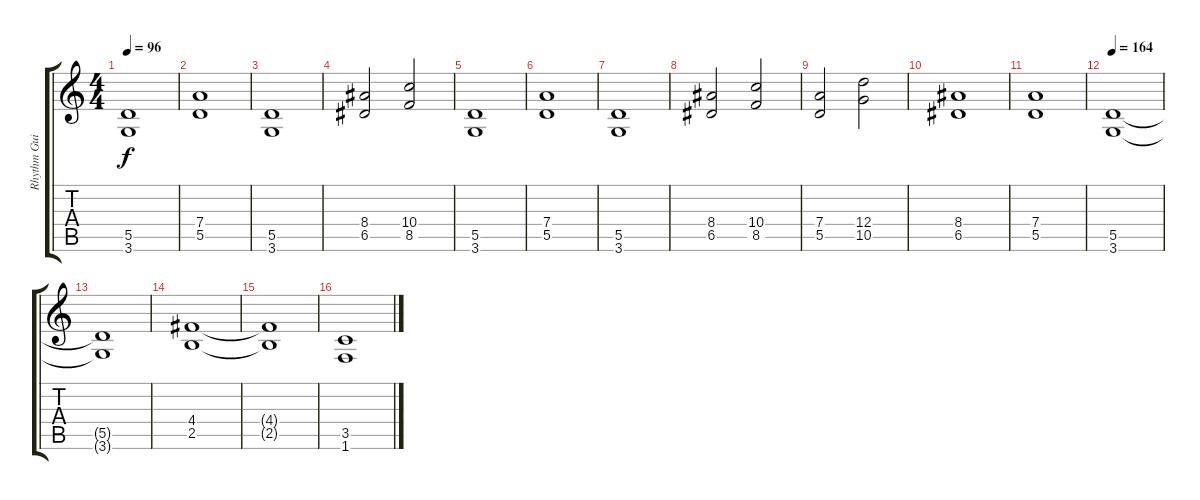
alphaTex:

\track ("Rhythm Guitar" "Rhythm Gui") {instrument distortionguitar}
\staff {score tabs}
\tuning (E4 B3 G3 D3 A2 E2) {hide}
\ts (4 4)
\tempo 96
\clef g2
\ks c
(5.5 3.6).1{dy f instrument distortionguitar} |
(7.4 5.5).1 |
(5.5 3.6).1 |
(8.4 6.5).2 (10.4 8.5).2 |
(5.5 3.6).1 |
(7.4 5.5).1 |
(5.5 3.6).1 |
(8.4 6.5).2 (10.4 8.5).2 |
(7.4 5.5).2 (12.4 10.5).2 |
(8.4 6.5).1 |
(7.4 5.5).1 |
\tempo 164
(5.5 3.6).1 |
(5.5{t} 3.6{t}).1 |
(4.4 2.5).1 |
(4.4{t} 2.5{t}).1 |
(3.5 1.6).1
